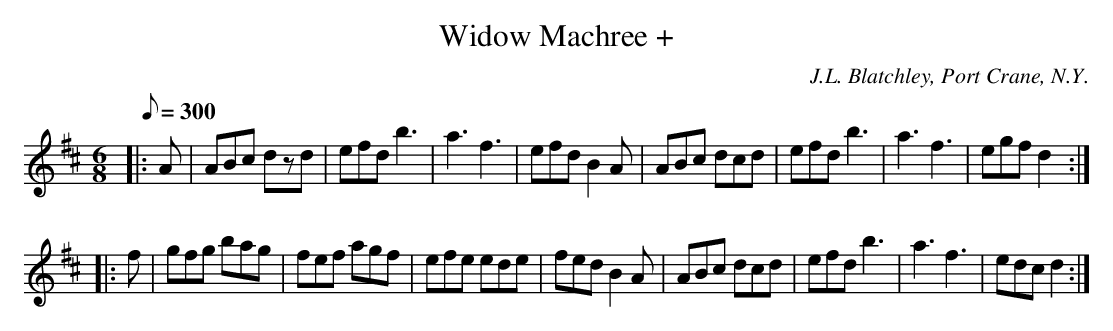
X:1
T:Widow Machree +
C:J.L. Blatchley, Port Crane, N.Y.
M:6/8
L:1/8
Q:1/8=300
K:D
|: A|ABc dzd|efd b3|a3 f3|efd B2A|ABc dcd|efd b3|a3 f3|egf d2 :|
|: f|gfg bag|fef agf|efe ede|fed B2A|ABc dcd|efd b3|a3 f3|edc d2 :|
